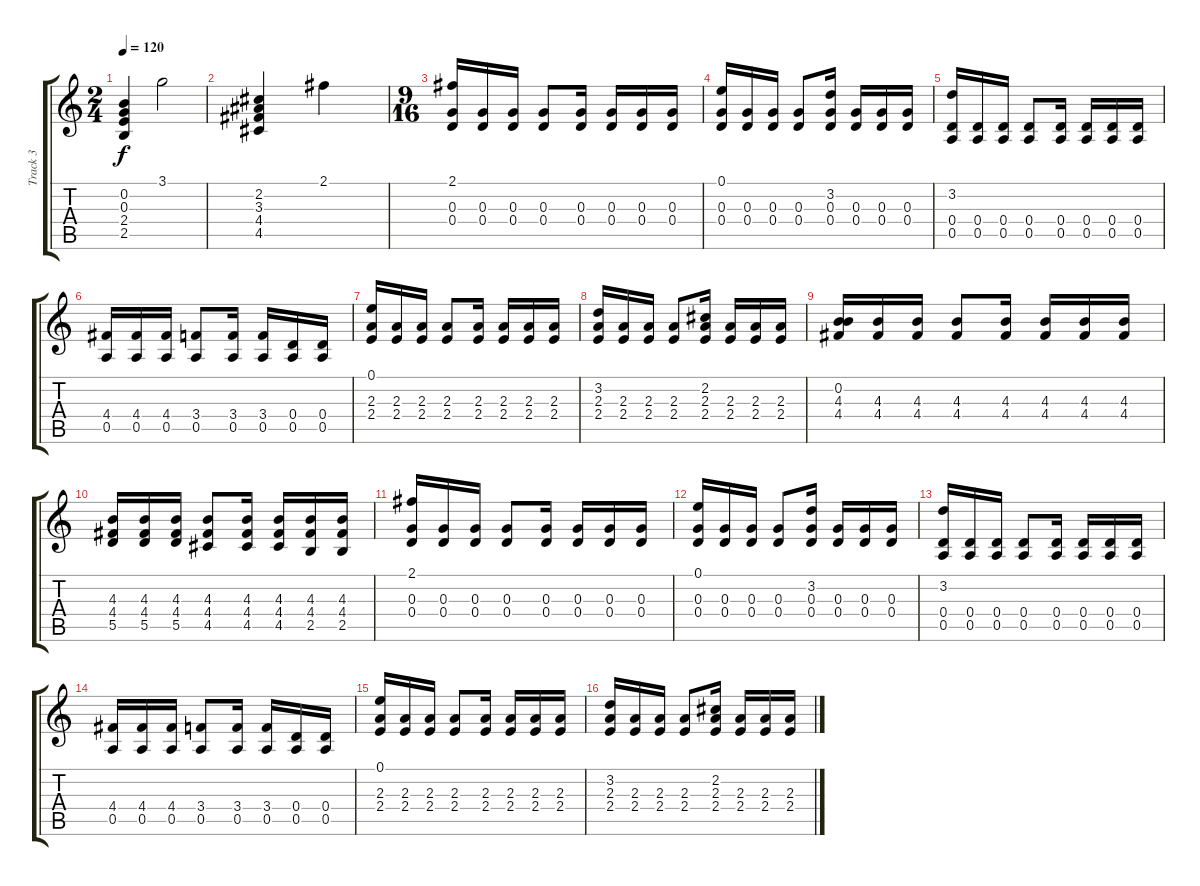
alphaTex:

\track ("Track 3" "Track 3") {instrument electricguitarclean}
\staff {score tabs}
\tuning (E4 B3 G3 D3 A2 E2) {hide}
\ts (2 4)
\tempo 120
\clef g2
\ks c
(0.2 0.3 2.4 2.5).4{dy f} 3.1.2 |
(2.2 3.3 4.4 4.5).4 2.1.4 |
\ts (9 16)
(2.1 0.3 0.4).16 (0.3 0.4).16 (0.3 0.4).16 (0.3 0.4).8 (0.3 0.4).16 (0.3 0.4).16 (0.3 0.4).16 (0.3 0.4).16 |
(0.1 0.3 0.4).16 (0.3 0.4).16 (0.3 0.4).16 (0.3 0.4).8 (3.2 0.3 0.4).16 (0.3 0.4).16 (0.3 0.4).16 (0.3 0.4).16 |
(3.2 0.4 0.5).16 (0.4 0.5).16 (0.4 0.5).16 (0.4 0.5).8 (0.4 0.5).16 (0.4 0.5).16 (0.4 0.5).16 (0.4 0.5).16 |
(4.4 0.5).16 (4.4 0.5).16 (4.4 0.5).16 (3.4 0.5).8 (3.4 0.5).16 (3.4 0.5).16 (0.4 0.5).16 (0.4 0.5).16 |
(0.1 2.3 2.4).16 (2.3 2.4).16 (2.3 2.4).16 (2.3 2.4).8 (2.3 2.4).16 (2.3 2.4).16 (2.3 2.4).16 (2.3 2.4).16 |
(3.2 2.3 2.4).16 (2.3 2.4).16 (2.3 2.4).16 (2.3 2.4).8 (2.2 2.3 2.4).16 (2.3 2.4).16 (2.3 2.4).16 (2.3 2.4).16 |
(0.2 4.3 4.4).16 (4.3 4.4).16 (4.3 4.4).16 (4.3 4.4).8 (4.3 4.4).16 (4.3 4.4).16 (4.3 4.4).16 (4.3 4.4).16 |
(4.3 4.4 5.5).16 (4.3 4.4 5.5).16 (4.3 4.4 5.5).16 (4.3 4.4 4.5).8 (4.3 4.4 4.5).16 (4.3 4.4 4.5).16 (4.3 4.4 2.5).16 (4.3 4.4 2.5).16 |
(2.1 0.3 0.4).16 (0.3 0.4).16 (0.3 0.4).16 (0.3 0.4).8 (0.3 0.4).16 (0.3 0.4).16 (0.3 0.4).16 (0.3 0.4).16 |
(0.1 0.3 0.4).16 (0.3 0.4).16 (0.3 0.4).16 (0.3 0.4).8 (3.2 0.3 0.4).16 (0.3 0.4).16 (0.3 0.4).16 (0.3 0.4).16 |
(3.2 0.4 0.5).16 (0.4 0.5).16 (0.4 0.5).16 (0.4 0.5).8 (0.4 0.5).16 (0.4 0.5).16 (0.4 0.5).16 (0.4 0.5).16 |
(4.4 0.5).16 (4.4 0.5).16 (4.4 0.5).16 (3.4 0.5).8 (3.4 0.5).16 (3.4 0.5).16 (0.4 0.5).16 (0.4 0.5).16 |
(0.1 2.3 2.4).16 (2.3 2.4).16 (2.3 2.4).16 (2.3 2.4).8 (2.3 2.4).16 (2.3 2.4).16 (2.3 2.4).16 (2.3 2.4).16 |
(3.2 2.3 2.4).16 (2.3 2.4).16 (2.3 2.4).16 (2.3 2.4).8 (2.2 2.3 2.4).16 (2.3 2.4).16 (2.3 2.4).16 (2.3 2.4).16
